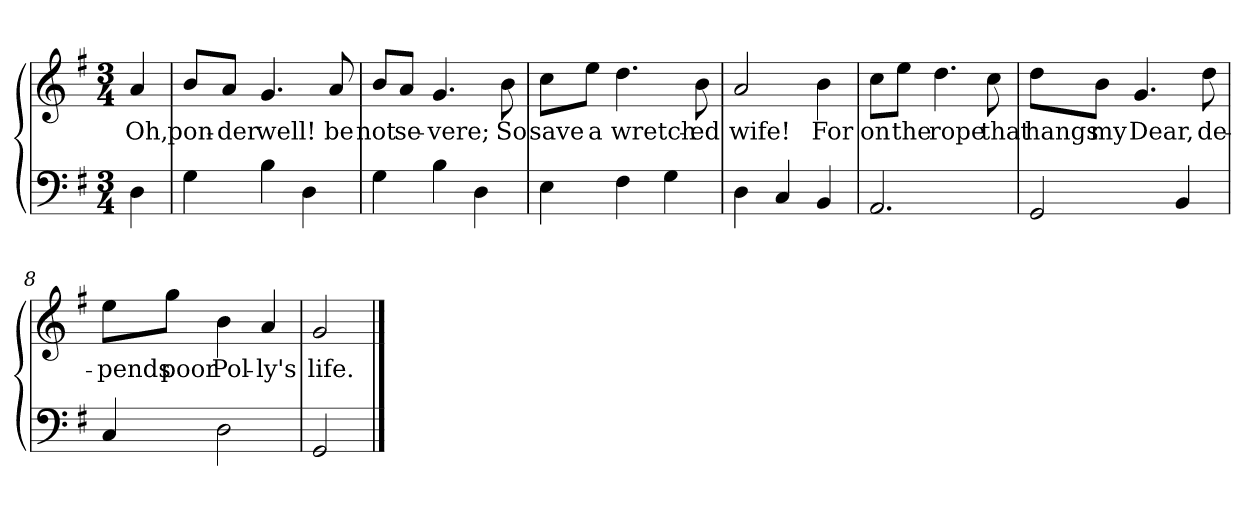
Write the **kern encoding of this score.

**kern	**kern	**text
*part2	*part1	*part1
*staff2	*staff1	*staff1
*clefF4	*clefG2	*
*k[f#]	*k[f#]	*
*G:	*G:	*
*M3/4	*M3/4	*
=1	=1	=1
4D\	4a/	Oh,
=2	=2	=2
4G\	8b/L	pon-
.	8a/J	-der
4B\	4.g/	well!
4D\	.	.
.	8a/	be
=3	=3	=3
4G\	8b/L	not
.	8a/J	se-
4B\	4.g/	-vere;
4D\	.	.
.	8b\	So
=4	=4	=4
4E\	8cc\L	save
.	8ee\J	a
4F#\	4.dd\	wretch-
4G\	.	.
.	8b\	-ed
=5	=5	=5
4D\	2a/	wife!
4C/	.	.
4BB/	4b\	For
!!LO:LB:g=z
=6	=6	=6
2.AA/	8cc\L	on
.	8ee\J	the
.	4.dd\	rope
.	8cc\	that
=7	=7	=7
2GG/	8dd\L	hangs
.	8b\J	my
.	4.g/	Dear,
4BB/	.	.
.	8dd\	de-
=8	=8	=8
4C/	8ee\L	-pends
.	8gg\J	poor
2D\	4b\	Pol-
.	4a/	-ly's
=9	=9	=9
2GG/	2g/	life.
==	==	==
*-	*-	*-
